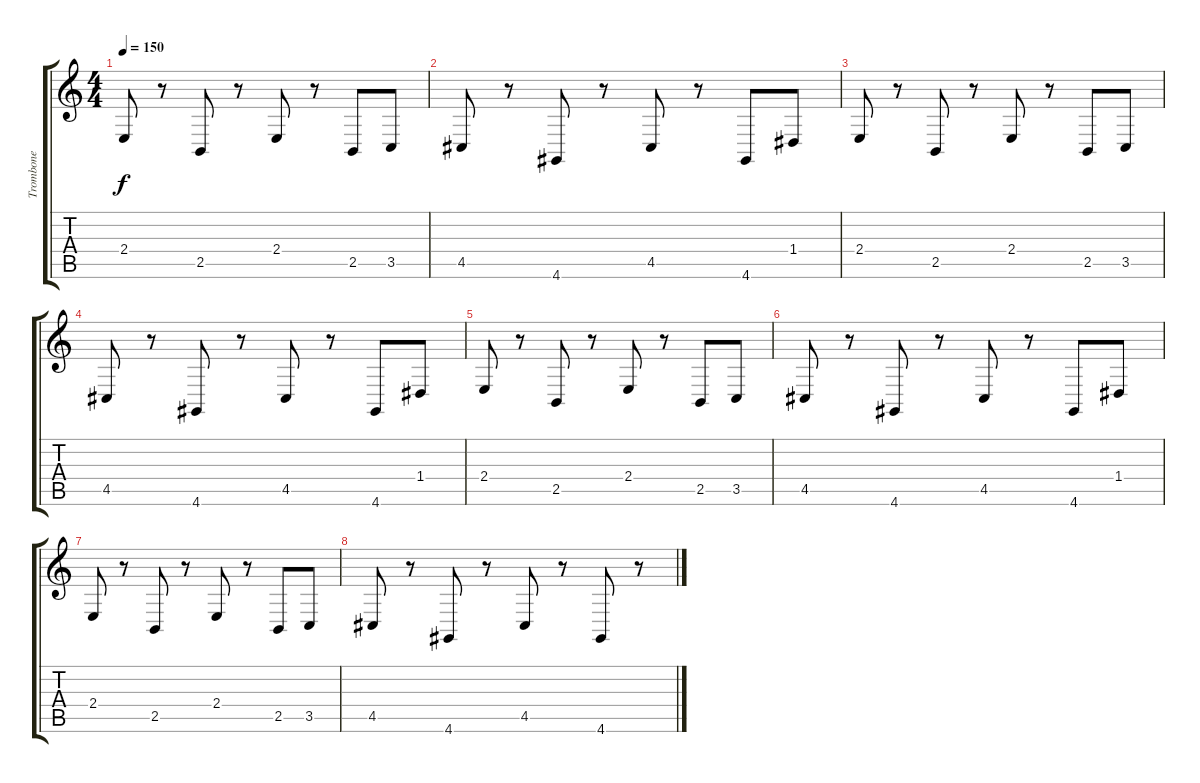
\track ("Trombone" "Trombone") {instrument trombone}
\staff {score tabs}
\tuning (E4 B3 G3 D3 A2 E2) {hide}
\ts (4 4)
\tempo 150
\clef g2
\ks c
2.4.8{dy f} r.8 2.5.8 r.8 2.4.8 r.8 2.5.8 3.5.8 |
4.5.8 r.8 4.6.8 r.8 4.5.8 r.8 4.6.8 1.4.8 |
2.4.8 r.8 2.5.8 r.8 2.4.8 r.8 2.5.8 3.5.8 |
4.5.8 r.8 4.6.8 r.8 4.5.8 r.8 4.6.8 1.4.8 |
2.4.8 r.8 2.5.8 r.8 2.4.8 r.8 2.5.8 3.5.8 |
4.5.8 r.8 4.6.8 r.8 4.5.8 r.8 4.6.8 1.4.8 |
2.4.8 r.8 2.5.8 r.8 2.4.8 r.8 2.5.8 3.5.8 |
4.5.8 r.8 4.6.8 r.8 4.5.8 r.8 4.6.8 r.8
